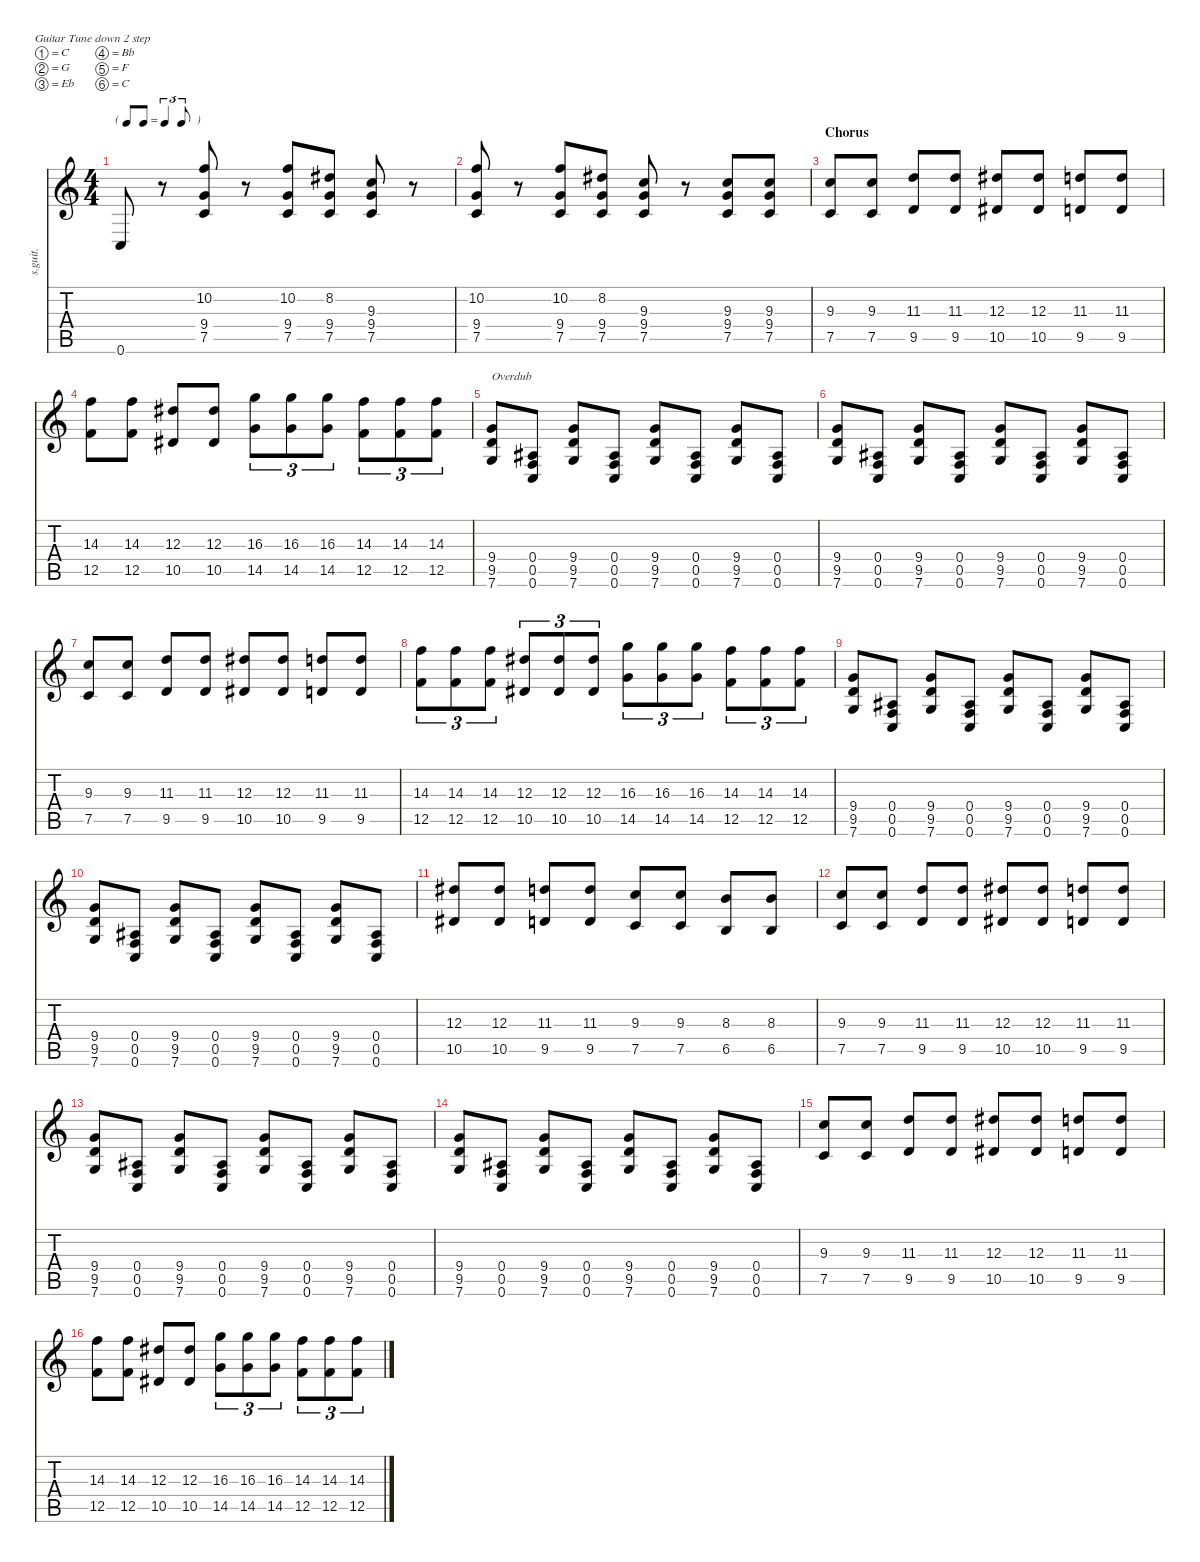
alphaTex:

\defaultSystemsLayout 4
\hideDynamics
\bracketExtendMode nobrackets
\track ("Josh Homme (Lead)" "s.guit.") {instrument overdrivenguitar}
\staff {score tabs}
\tuning (C4 G3 Eb3 Bb2 F2 C2)
\ts (4 4)
\tf triplet8th
\tempo (171 hide)
\clef g2
\ks c
0.6.8{lyrics (0 "") lyrics (1 "") lyrics (2 "") lyrics (3 "") lyrics (4 "") dy mp} r.8 (10.2 9.4 7.5).8{lyrics (0 "") lyrics (1 "") lyrics (2 "") lyrics (3 "") lyrics (4 "")} r.8 (10.2 9.4 7.5).8{lyrics (0 "") lyrics (1 "") lyrics (2 "") lyrics (3 "") lyrics (4 "")} (8.2{acc #} 9.4 7.5).8{lyrics (0 "") lyrics (1 "") lyrics (2 "") lyrics (3 "") lyrics (4 "")} (9.3 9.4 7.5).8{lyrics (0 "") lyrics (1 "") lyrics (2 "") lyrics (3 "") lyrics (4 "")} r.8 |
(10.2 9.4 7.5).8{lyrics (0 "") lyrics (1 "") lyrics (2 "") lyrics (3 "") lyrics (4 "")} r.8 (10.2 9.4 7.5).8{lyrics (0 "") lyrics (1 "") lyrics (2 "") lyrics (3 "") lyrics (4 "")} (8.2{acc #} 9.4 7.5).8{lyrics (0 "") lyrics (1 "") lyrics (2 "") lyrics (3 "") lyrics (4 "")} (9.3 9.4 7.5).8{lyrics (0 "") lyrics (1 "") lyrics (2 "") lyrics (3 "") lyrics (4 "")} r.8 (9.3 9.4 7.5).8{lyrics (0 "") lyrics (1 "") lyrics (2 "") lyrics (3 "") lyrics (4 "") dy f} (9.3 9.4 7.5).8{lyrics (0 "") lyrics (1 "") lyrics (2 "") lyrics (3 "") lyrics (4 "")} |
\section ("" "Chorus")
(9.3 7.5).8{lyrics (0 "") lyrics (1 "") lyrics (2 "") lyrics (3 "") lyrics (4 "")} (9.3 7.5).8{lyrics (0 "") lyrics (1 "") lyrics (2 "") lyrics (3 "") lyrics (4 "")} (11.3 9.5).8{lyrics (0 "") lyrics (1 "") lyrics (2 "") lyrics (3 "") lyrics (4 "")} (11.3 9.5).8{lyrics (0 "") lyrics (1 "") lyrics (2 "") lyrics (3 "") lyrics (4 "")} (12.3{acc #} 10.5{acc #}).8{lyrics (0 "") lyrics (1 "") lyrics (2 "") lyrics (3 "") lyrics (4 "")} (12.3{acc #} 10.5{acc #}).8{lyrics (0 "") lyrics (1 "") lyrics (2 "") lyrics (3 "") lyrics (4 "")} (11.3 9.5).8{lyrics (0 "") lyrics (1 "") lyrics (2 "") lyrics (3 "") lyrics (4 "")} (11.3 9.5).8{lyrics (0 "") lyrics (1 "") lyrics (2 "") lyrics (3 "") lyrics (4 "")} |
(14.3 12.5).8{lyrics (0 "") lyrics (1 "") lyrics (2 "") lyrics (3 "") lyrics (4 "")} (14.3 12.5).8{lyrics (0 "") lyrics (1 "") lyrics (2 "") lyrics (3 "") lyrics (4 "")} (12.3{acc #} 10.5{acc #}).8{lyrics (0 "") lyrics (1 "") lyrics (2 "") lyrics (3 "") lyrics (4 "")} (12.3{acc #} 10.5{acc #}).8{lyrics (0 "") lyrics (1 "") lyrics (2 "") lyrics (3 "") lyrics (4 "")} (16.3 14.5).8{tu (3 2) lyrics (0 "") lyrics (1 "") lyrics (2 "") lyrics (3 "") lyrics (4 "")} (16.3 14.5).8{tu (3 2) lyrics (0 "") lyrics (1 "") lyrics (2 "") lyrics (3 "") lyrics (4 "")} (16.3 14.5).8{tu (3 2) lyrics (0 "") lyrics (1 "") lyrics (2 "") lyrics (3 "") lyrics (4 "")} (14.3 12.5).8{tu (3 2) lyrics (0 "") lyrics (1 "") lyrics (2 "") lyrics (3 "") lyrics (4 "")} (14.3 12.5).8{tu (3 2) lyrics (0 "") lyrics (1 "") lyrics (2 "") lyrics (3 "") lyrics (4 "")} (14.3 12.5).8{tu (3 2) lyrics (0 "") lyrics (1 "") lyrics (2 "") lyrics (3 "") lyrics (4 "")} |
(9.4 9.5 7.6).8{txt "Overdub" lyrics (0 "") lyrics (1 "") lyrics (2 "") lyrics (3 "") lyrics (4 "")} (0.4{acc #} 0.5 0.6).8{lyrics (0 "") lyrics (1 "") lyrics (2 "") lyrics (3 "") lyrics (4 "")} (9.4 9.5 7.6).8{lyrics (0 "") lyrics (1 "") lyrics (2 "") lyrics (3 "") lyrics (4 "")} (0.4{acc #} 0.5 0.6).8{lyrics (0 "") lyrics (1 "") lyrics (2 "") lyrics (3 "") lyrics (4 "")} (9.4 9.5 7.6).8{lyrics (0 "") lyrics (1 "") lyrics (2 "") lyrics (3 "") lyrics (4 "")} (0.4{acc #} 0.5 0.6).8{lyrics (0 "") lyrics (1 "") lyrics (2 "") lyrics (3 "") lyrics (4 "")} (9.4 9.5 7.6).8{lyrics (0 "") lyrics (1 "") lyrics (2 "") lyrics (3 "") lyrics (4 "")} (0.4{acc #} 0.5 0.6).8{lyrics (0 "") lyrics (1 "") lyrics (2 "") lyrics (3 "") lyrics (4 "")} |
(9.4 9.5 7.6).8{lyrics (0 "") lyrics (1 "") lyrics (2 "") lyrics (3 "") lyrics (4 "")} (0.4{acc #} 0.5 0.6).8{lyrics (0 "") lyrics (1 "") lyrics (2 "") lyrics (3 "") lyrics (4 "")} (9.4 9.5 7.6).8{lyrics (0 "") lyrics (1 "") lyrics (2 "") lyrics (3 "") lyrics (4 "")} (0.4{acc #} 0.5 0.6).8{lyrics (0 "") lyrics (1 "") lyrics (2 "") lyrics (3 "") lyrics (4 "")} (9.4 9.5 7.6).8{lyrics (0 "") lyrics (1 "") lyrics (2 "") lyrics (3 "") lyrics (4 "")} (0.4{acc #} 0.5 0.6).8{lyrics (0 "") lyrics (1 "") lyrics (2 "") lyrics (3 "") lyrics (4 "")} (9.4 9.5 7.6).8{lyrics (0 "") lyrics (1 "") lyrics (2 "") lyrics (3 "") lyrics (4 "")} (0.4{acc #} 0.5 0.6).8{lyrics (0 "") lyrics (1 "") lyrics (2 "") lyrics (3 "") lyrics (4 "")} |
(9.3 7.5).8{lyrics (0 "") lyrics (1 "") lyrics (2 "") lyrics (3 "") lyrics (4 "")} (9.3 7.5).8{lyrics (0 "") lyrics (1 "") lyrics (2 "") lyrics (3 "") lyrics (4 "")} (11.3 9.5).8{lyrics (0 "") lyrics (1 "") lyrics (2 "") lyrics (3 "") lyrics (4 "")} (11.3 9.5).8{lyrics (0 "") lyrics (1 "") lyrics (2 "") lyrics (3 "") lyrics (4 "")} (12.3{acc #} 10.5{acc #}).8{lyrics (0 "") lyrics (1 "") lyrics (2 "") lyrics (3 "") lyrics (4 "")} (12.3{acc #} 10.5{acc #}).8{lyrics (0 "") lyrics (1 "") lyrics (2 "") lyrics (3 "") lyrics (4 "")} (11.3 9.5).8{lyrics (0 "") lyrics (1 "") lyrics (2 "") lyrics (3 "") lyrics (4 "")} (11.3 9.5).8{lyrics (0 "") lyrics (1 "") lyrics (2 "") lyrics (3 "") lyrics (4 "")} |
(14.3 12.5).8{tu (3 2) lyrics (0 "") lyrics (1 "") lyrics (2 "") lyrics (3 "") lyrics (4 "") dy mf} (14.3 12.5).8{tu (3 2) lyrics (0 "") lyrics (1 "") lyrics (2 "") lyrics (3 "") lyrics (4 "")} (14.3 12.5).8{tu (3 2) lyrics (0 "") lyrics (1 "") lyrics (2 "") lyrics (3 "") lyrics (4 "")} (12.3{acc #} 10.5{acc #}).8{tu (3 2) lyrics (0 "") lyrics (1 "") lyrics (2 "") lyrics (3 "") lyrics (4 "")} (12.3{acc #} 10.5{acc #}).8{tu (3 2) lyrics (0 "") lyrics (1 "") lyrics (2 "") lyrics (3 "") lyrics (4 "")} (12.3{acc #} 10.5{acc #}).8{tu (3 2) lyrics (0 "") lyrics (1 "") lyrics (2 "") lyrics (3 "") lyrics (4 "")} (16.3 14.5).8{tu (3 2) lyrics (0 "") lyrics (1 "") lyrics (2 "") lyrics (3 "") lyrics (4 "")} (16.3 14.5).8{tu (3 2) lyrics (0 "") lyrics (1 "") lyrics (2 "") lyrics (3 "") lyrics (4 "")} (16.3 14.5).8{tu (3 2) lyrics (0 "") lyrics (1 "") lyrics (2 "") lyrics (3 "") lyrics (4 "")} (14.3 12.5).8{tu (3 2) lyrics (0 "") lyrics (1 "") lyrics (2 "") lyrics (3 "") lyrics (4 "")} (14.3 12.5).8{tu (3 2) lyrics (0 "") lyrics (1 "") lyrics (2 "") lyrics (3 "") lyrics (4 "")} (14.3 12.5).8{tu (3 2) lyrics (0 "") lyrics (1 "") lyrics (2 "") lyrics (3 "") lyrics (4 "")} |
(9.4 9.5 7.6).8{lyrics (0 "") lyrics (1 "") lyrics (2 "") lyrics (3 "") lyrics (4 "") dy f} (0.4{acc #} 0.5 0.6).8{lyrics (0 "") lyrics (1 "") lyrics (2 "") lyrics (3 "") lyrics (4 "")} (9.4 9.5 7.6).8{lyrics (0 "") lyrics (1 "") lyrics (2 "") lyrics (3 "") lyrics (4 "")} (0.4{acc #} 0.5 0.6).8{lyrics (0 "") lyrics (1 "") lyrics (2 "") lyrics (3 "") lyrics (4 "")} (9.4 9.5 7.6).8{lyrics (0 "") lyrics (1 "") lyrics (2 "") lyrics (3 "") lyrics (4 "")} (0.4{acc #} 0.5 0.6).8{lyrics (0 "") lyrics (1 "") lyrics (2 "") lyrics (3 "") lyrics (4 "")} (9.4 9.5 7.6).8{lyrics (0 "") lyrics (1 "") lyrics (2 "") lyrics (3 "") lyrics (4 "")} (0.4{acc #} 0.5 0.6).8{lyrics (0 "") lyrics (1 "") lyrics (2 "") lyrics (3 "") lyrics (4 "")} |
(9.4 9.5 7.6).8{lyrics (0 "") lyrics (1 "") lyrics (2 "") lyrics (3 "") lyrics (4 "")} (0.4{acc #} 0.5 0.6).8{lyrics (0 "") lyrics (1 "") lyrics (2 "") lyrics (3 "") lyrics (4 "")} (9.4 9.5 7.6).8{lyrics (0 "") lyrics (1 "") lyrics (2 "") lyrics (3 "") lyrics (4 "")} (0.4{acc #} 0.5 0.6).8{lyrics (0 "") lyrics (1 "") lyrics (2 "") lyrics (3 "") lyrics (4 "")} (9.4 9.5 7.6).8{lyrics (0 "") lyrics (1 "") lyrics (2 "") lyrics (3 "") lyrics (4 "")} (0.4{acc #} 0.5 0.6).8{lyrics (0 "") lyrics (1 "") lyrics (2 "") lyrics (3 "") lyrics (4 "")} (9.4 9.5 7.6).8{lyrics (0 "") lyrics (1 "") lyrics (2 "") lyrics (3 "") lyrics (4 "")} (0.4{acc #} 0.5 0.6).8{lyrics (0 "") lyrics (1 "") lyrics (2 "") lyrics (3 "") lyrics (4 "")} |
(12.3{acc #} 10.5{acc #}).8{lyrics (0 "") lyrics (1 "") lyrics (2 "") lyrics (3 "") lyrics (4 "")} (12.3{acc #} 10.5{acc #}).8{lyrics (0 "") lyrics (1 "") lyrics (2 "") lyrics (3 "") lyrics (4 "")} (11.3 9.5).8{lyrics (0 "") lyrics (1 "") lyrics (2 "") lyrics (3 "") lyrics (4 "")} (11.3 9.5).8{lyrics (0 "") lyrics (1 "") lyrics (2 "") lyrics (3 "") lyrics (4 "")} (9.3 7.5).8{lyrics (0 "") lyrics (1 "") lyrics (2 "") lyrics (3 "") lyrics (4 "")} (9.3 7.5).8{lyrics (0 "") lyrics (1 "") lyrics (2 "") lyrics (3 "") lyrics (4 "")} (8.3 6.5).8{lyrics (0 "") lyrics (1 "") lyrics (2 "") lyrics (3 "") lyrics (4 "")} (8.3 6.5).8{lyrics (0 "") lyrics (1 "") lyrics (2 "") lyrics (3 "") lyrics (4 "")} |
(9.3 7.5).8{lyrics (0 "") lyrics (1 "") lyrics (2 "") lyrics (3 "") lyrics (4 "")} (9.3 7.5).8{lyrics (0 "") lyrics (1 "") lyrics (2 "") lyrics (3 "") lyrics (4 "")} (11.3 9.5).8{lyrics (0 "") lyrics (1 "") lyrics (2 "") lyrics (3 "") lyrics (4 "")} (11.3 9.5).8{lyrics (0 "") lyrics (1 "") lyrics (2 "") lyrics (3 "") lyrics (4 "")} (12.3{acc #} 10.5{acc #}).8{lyrics (0 "") lyrics (1 "") lyrics (2 "") lyrics (3 "") lyrics (4 "")} (12.3{acc #} 10.5{acc #}).8{lyrics (0 "") lyrics (1 "") lyrics (2 "") lyrics (3 "") lyrics (4 "")} (11.3 9.5).8{lyrics (0 "") lyrics (1 "") lyrics (2 "") lyrics (3 "") lyrics (4 "")} (11.3 9.5).8{lyrics (0 "") lyrics (1 "") lyrics (2 "") lyrics (3 "") lyrics (4 "")} |
(9.4 9.5 7.6).8{lyrics (0 "") lyrics (1 "") lyrics (2 "") lyrics (3 "") lyrics (4 "")} (0.4{acc #} 0.5 0.6).8{lyrics (0 "") lyrics (1 "") lyrics (2 "") lyrics (3 "") lyrics (4 "")} (9.4 9.5 7.6).8{lyrics (0 "") lyrics (1 "") lyrics (2 "") lyrics (3 "") lyrics (4 "")} (0.4{acc #} 0.5 0.6).8{lyrics (0 "") lyrics (1 "") lyrics (2 "") lyrics (3 "") lyrics (4 "")} (9.4 9.5 7.6).8{lyrics (0 "") lyrics (1 "") lyrics (2 "") lyrics (3 "") lyrics (4 "")} (0.4{acc #} 0.5 0.6).8{lyrics (0 "") lyrics (1 "") lyrics (2 "") lyrics (3 "") lyrics (4 "")} (9.4 9.5 7.6).8{lyrics (0 "") lyrics (1 "") lyrics (2 "") lyrics (3 "") lyrics (4 "")} (0.4{acc #} 0.5 0.6).8{lyrics (0 "") lyrics (1 "") lyrics (2 "") lyrics (3 "") lyrics (4 "")} |
(9.4 9.5 7.6).8{lyrics (0 "") lyrics (1 "") lyrics (2 "") lyrics (3 "") lyrics (4 "")} (0.4{acc #} 0.5 0.6).8{lyrics (0 "") lyrics (1 "") lyrics (2 "") lyrics (3 "") lyrics (4 "")} (9.4 9.5 7.6).8{lyrics (0 "") lyrics (1 "") lyrics (2 "") lyrics (3 "") lyrics (4 "")} (0.4{acc #} 0.5 0.6).8{lyrics (0 "") lyrics (1 "") lyrics (2 "") lyrics (3 "") lyrics (4 "")} (9.4 9.5 7.6).8{lyrics (0 "") lyrics (1 "") lyrics (2 "") lyrics (3 "") lyrics (4 "")} (0.4{acc #} 0.5 0.6).8{lyrics (0 "") lyrics (1 "") lyrics (2 "") lyrics (3 "") lyrics (4 "")} (9.4 9.5 7.6).8{lyrics (0 "") lyrics (1 "") lyrics (2 "") lyrics (3 "") lyrics (4 "")} (0.4{acc #} 0.5 0.6).8{lyrics (0 "") lyrics (1 "") lyrics (2 "") lyrics (3 "") lyrics (4 "")} |
(9.3 7.5).8{lyrics (0 "") lyrics (1 "") lyrics (2 "") lyrics (3 "") lyrics (4 "")} (9.3 7.5).8{lyrics (0 "") lyrics (1 "") lyrics (2 "") lyrics (3 "") lyrics (4 "")} (11.3 9.5).8{lyrics (0 "") lyrics (1 "") lyrics (2 "") lyrics (3 "") lyrics (4 "")} (11.3 9.5).8{lyrics (0 "") lyrics (1 "") lyrics (2 "") lyrics (3 "") lyrics (4 "")} (12.3{acc #} 10.5{acc #}).8{lyrics (0 "") lyrics (1 "") lyrics (2 "") lyrics (3 "") lyrics (4 "")} (12.3{acc #} 10.5{acc #}).8{lyrics (0 "") lyrics (1 "") lyrics (2 "") lyrics (3 "") lyrics (4 "")} (11.3 9.5).8{lyrics (0 "") lyrics (1 "") lyrics (2 "") lyrics (3 "") lyrics (4 "")} (11.3 9.5).8{lyrics (0 "") lyrics (1 "") lyrics (2 "") lyrics (3 "") lyrics (4 "")} |
(14.3 12.5).8{lyrics (0 "") lyrics (1 "") lyrics (2 "") lyrics (3 "") lyrics (4 "")} (14.3 12.5).8{lyrics (0 "") lyrics (1 "") lyrics (2 "") lyrics (3 "") lyrics (4 "")} (12.3{acc #} 10.5{acc #}).8{lyrics (0 "") lyrics (1 "") lyrics (2 "") lyrics (3 "") lyrics (4 "")} (12.3{acc #} 10.5{acc #}).8{lyrics (0 "") lyrics (1 "") lyrics (2 "") lyrics (3 "") lyrics (4 "")} (16.3 14.5).8{tu (3 2) lyrics (0 "") lyrics (1 "") lyrics (2 "") lyrics (3 "") lyrics (4 "")} (16.3 14.5).8{tu (3 2) lyrics (0 "") lyrics (1 "") lyrics (2 "") lyrics (3 "") lyrics (4 "")} (16.3 14.5).8{tu (3 2) lyrics (0 "") lyrics (1 "") lyrics (2 "") lyrics (3 "") lyrics (4 "")} (14.3 12.5).8{tu (3 2) lyrics (0 "") lyrics (1 "") lyrics (2 "") lyrics (3 "") lyrics (4 "")} (14.3 12.5).8{tu (3 2) lyrics (0 "") lyrics (1 "") lyrics (2 "") lyrics (3 "") lyrics (4 "")} (14.3 12.5).8{tu (3 2) lyrics (0 "") lyrics (1 "") lyrics (2 "") lyrics (3 "") lyrics (4 "")}
